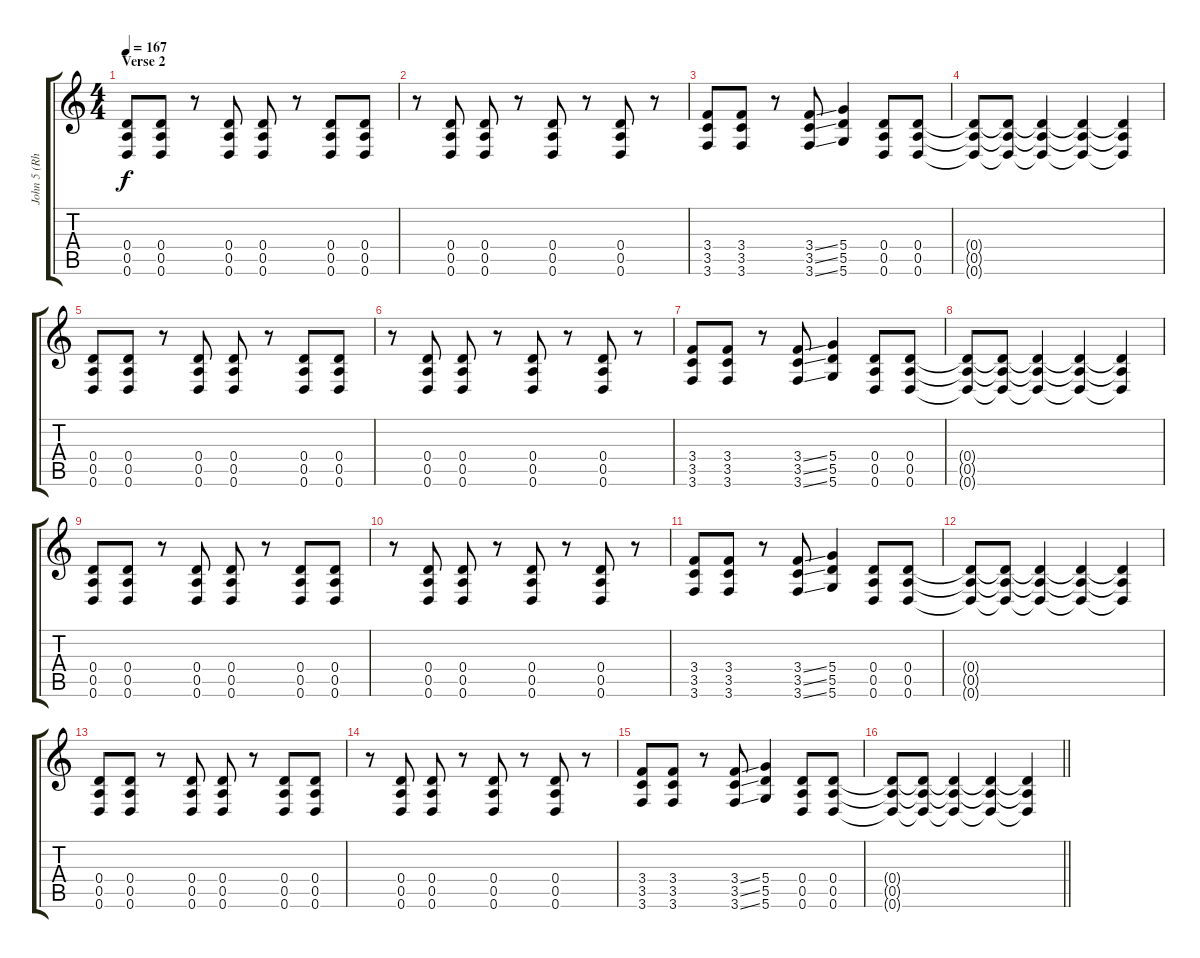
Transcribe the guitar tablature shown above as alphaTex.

\track ("John 5 (Rhythm)" "John 5 (Rh") {instrument distortionguitar}
\staff {score tabs}
\tuning (E4 B3 G3 D3 A2 D2) {hide}
\ts (4 4)
\section ("" "Verse 2")
\tempo 167
\clef g2
\ks c
(0.4 0.5 0.6).8{dy f} (0.4 0.5 0.6).8 r.8 (0.4 0.5 0.6).8 (0.4 0.5 0.6).8 r.8 (0.4 0.5 0.6).8 (0.4 0.5 0.6).8 |
r.8 (0.4 0.5 0.6).8 (0.4 0.5 0.6).8 r.8 (0.4 0.5 0.6).8 r.8 (0.4 0.5 0.6).8 r.8 |
(3.4 3.5 3.6).8 (3.4 3.5 3.6).8 r.8 (3.4{ss} 3.5{ss} 3.6{ss}).8 (5.4 5.5 5.6).4 (0.4 0.5 0.6).8 (0.4 0.5 0.6).8 |
(0.4{t} 0.5{t} 0.6{t}).8 (0.4{t} 0.5{t} 0.6{t}).8 (0.4{t} 0.5{t} 0.6{t}).4 (0.4{t} 0.5{t} 0.6{t}).4 (0.4{t} 0.5{t} 0.6{t}).4 |
(0.4 0.5 0.6).8 (0.4 0.5 0.6).8 r.8 (0.4 0.5 0.6).8 (0.4 0.5 0.6).8 r.8 (0.4 0.5 0.6).8 (0.4 0.5 0.6).8 |
r.8 (0.4 0.5 0.6).8 (0.4 0.5 0.6).8 r.8 (0.4 0.5 0.6).8 r.8 (0.4 0.5 0.6).8 r.8 |
(3.4 3.5 3.6).8 (3.4 3.5 3.6).8 r.8 (3.4{ss} 3.5{ss} 3.6{ss}).8 (5.4 5.5 5.6).4 (0.4 0.5 0.6).8 (0.4 0.5 0.6).8 |
(0.4{t} 0.5{t} 0.6{t}).8 (0.4{t} 0.5{t} 0.6{t}).8 (0.4{t} 0.5{t} 0.6{t}).4 (0.4{t} 0.5{t} 0.6{t}).4 (0.4{t} 0.5{t} 0.6{t}).4 |
(0.4 0.5 0.6).8 (0.4 0.5 0.6).8 r.8 (0.4 0.5 0.6).8 (0.4 0.5 0.6).8 r.8 (0.4 0.5 0.6).8 (0.4 0.5 0.6).8 |
r.8 (0.4 0.5 0.6).8 (0.4 0.5 0.6).8 r.8 (0.4 0.5 0.6).8 r.8 (0.4 0.5 0.6).8 r.8 |
(3.4 3.5 3.6).8 (3.4 3.5 3.6).8 r.8 (3.4{ss} 3.5{ss} 3.6{ss}).8 (5.4 5.5 5.6).4 (0.4 0.5 0.6).8 (0.4 0.5 0.6).8 |
(0.4{t} 0.5{t} 0.6{t}).8 (0.4{t} 0.5{t} 0.6{t}).8 (0.4{t} 0.5{t} 0.6{t}).4 (0.4{t} 0.5{t} 0.6{t}).4 (0.4{t} 0.5{t} 0.6{t}).4 |
(0.4 0.5 0.6).8 (0.4 0.5 0.6).8 r.8 (0.4 0.5 0.6).8 (0.4 0.5 0.6).8 r.8 (0.4 0.5 0.6).8 (0.4 0.5 0.6).8 |
r.8 (0.4 0.5 0.6).8 (0.4 0.5 0.6).8 r.8 (0.4 0.5 0.6).8 r.8 (0.4 0.5 0.6).8 r.8 |
(3.4 3.5 3.6).8 (3.4 3.5 3.6).8 r.8 (3.4{ss} 3.5{ss} 3.6{ss}).8 (5.4 5.5 5.6).4 (0.4 0.5 0.6).8 (0.4 0.5 0.6).8 |
\barLineRight lightlight
(0.4{t} 0.5{t} 0.6{t}).8 (0.4{t} 0.5{t} 0.6{t}).8 (0.4{t} 0.5{t} 0.6{t}).4 (0.4{t} 0.5{t} 0.6{t}).4 (0.4{t} 0.5{t} 0.6{t}).4
